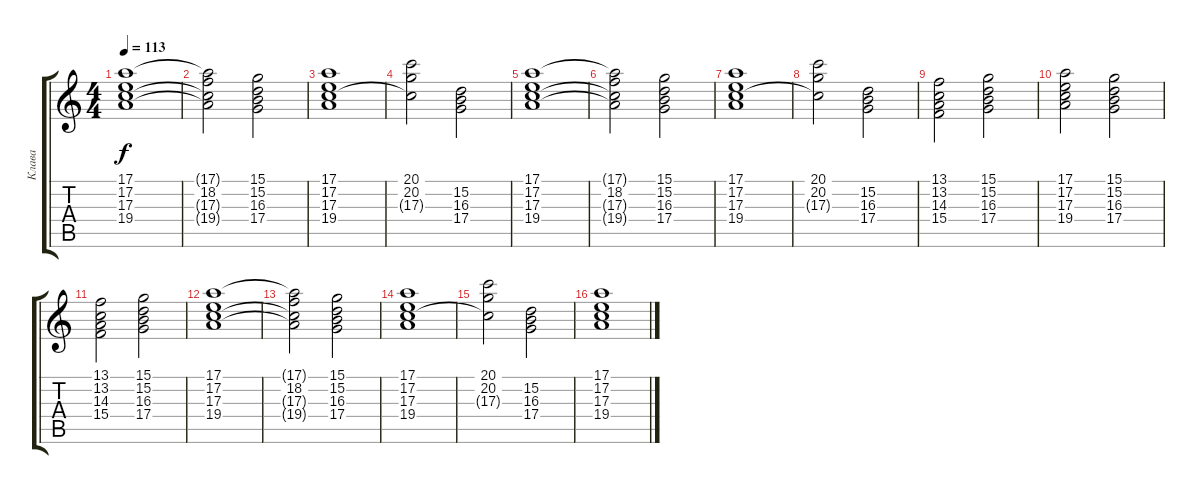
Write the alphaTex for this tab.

\track ("Клава" "Клава") {instrument stringensemble1}
\staff {score tabs}
\tuning (E4 B3 G3 D3 A2 E2) {hide}
\ts (4 4)
\tempo 113
\clef g2
\ks c
(17.1 17.2 17.3 19.4).1{dy f instrument stringensemble1} |
(17.1{t} 18.2 17.3{t} 19.4{t}).2 (15.1 15.2 16.3 17.4).2 |
(17.1 17.2 17.3 19.4).1 |
(20.1 20.2 17.3{t}).2 (15.2 16.3 17.4).2 |
(17.1 17.2 17.3 19.4).1 |
(17.1{t} 18.2 17.3{t} 19.4{t}).2 (15.1 15.2 16.3 17.4).2 |
(17.1 17.2 17.3 19.4).1 |
(20.1 20.2 17.3{t}).2 (15.2 16.3 17.4).2 |
(13.1 13.2 14.3 15.4).2 (15.1 15.2 16.3 17.4).2 |
(17.1 17.2 17.3 19.4).2 (15.1 15.2 16.3 17.4).2 |
(13.1 13.2 14.3 15.4).2 (15.1 15.2 16.3 17.4).2 |
(17.1 17.2 17.3 19.4).1 |
(17.1{t} 18.2 17.3{t} 19.4{t}).2 (15.1 15.2 16.3 17.4).2 |
(17.1 17.2 17.3 19.4).1 |
(20.1 20.2 17.3{t}).2 (15.2 16.3 17.4).2 |
(17.1 17.2 17.3 19.4).1
